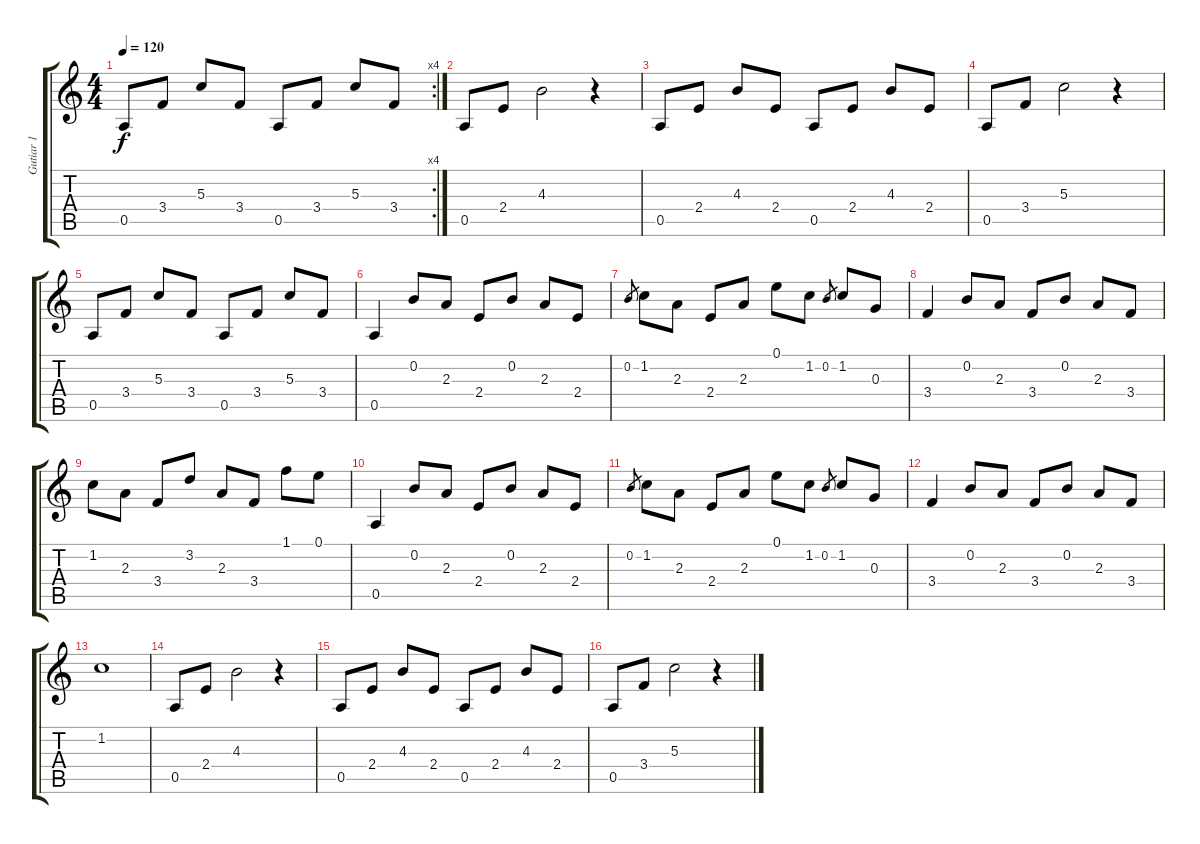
\track ("Gutiar 1" "Gutiar 1") {instrument acousticguitarnylon}
\staff {score tabs}
\tuning (E4 B3 G3 D3 A2 E2) {hide}
\rc 4
\ts (4 4)
\tempo 120
\clef g2
\ks c
0.5.8{dy f} 3.4.8 5.3.8 3.4.8 0.5.8 3.4.8 5.3.8 3.4.8 |
0.5.8 2.4.8 4.3.2 r.4 |
0.5.8 2.4.8 4.3.8 2.4.8 0.5.8 2.4.8 4.3.8 2.4.8 |
0.5.8 3.4.8 5.3.2 r.4 |
0.5.8 3.4.8 5.3.8 3.4.8 0.5.8 3.4.8 5.3.8 3.4.8 |
0.5.4 0.2.8 2.3.8 2.4.8 0.2.8 2.3.8 2.4.8 |
0.2.8{gr} 1.2.8 2.3.8 2.4.8 2.3.8 0.1.8 1.2.8 0.2.8{gr} 1.2.8 0.3.8 |
3.4.4 0.2.8 2.3.8 3.4.8 0.2.8 2.3.8 3.4.8 |
1.2.8 2.3.8 3.4.8 3.2.8 2.3.8 3.4.8 1.1.8 0.1.8 |
0.5.4 0.2.8 2.3.8 2.4.8 0.2.8 2.3.8 2.4.8 |
0.2.8{gr} 1.2.8 2.3.8 2.4.8 2.3.8 0.1.8 1.2.8 0.2.8{gr} 1.2.8 0.3.8 |
3.4.4 0.2.8 2.3.8 3.4.8 0.2.8 2.3.8 3.4.8 |
1.2.1 |
0.5.8 2.4.8 4.3.2 r.4 |
0.5.8 2.4.8 4.3.8 2.4.8 0.5.8 2.4.8 4.3.8 2.4.8 |
0.5.8 3.4.8 5.3.2 r.4
